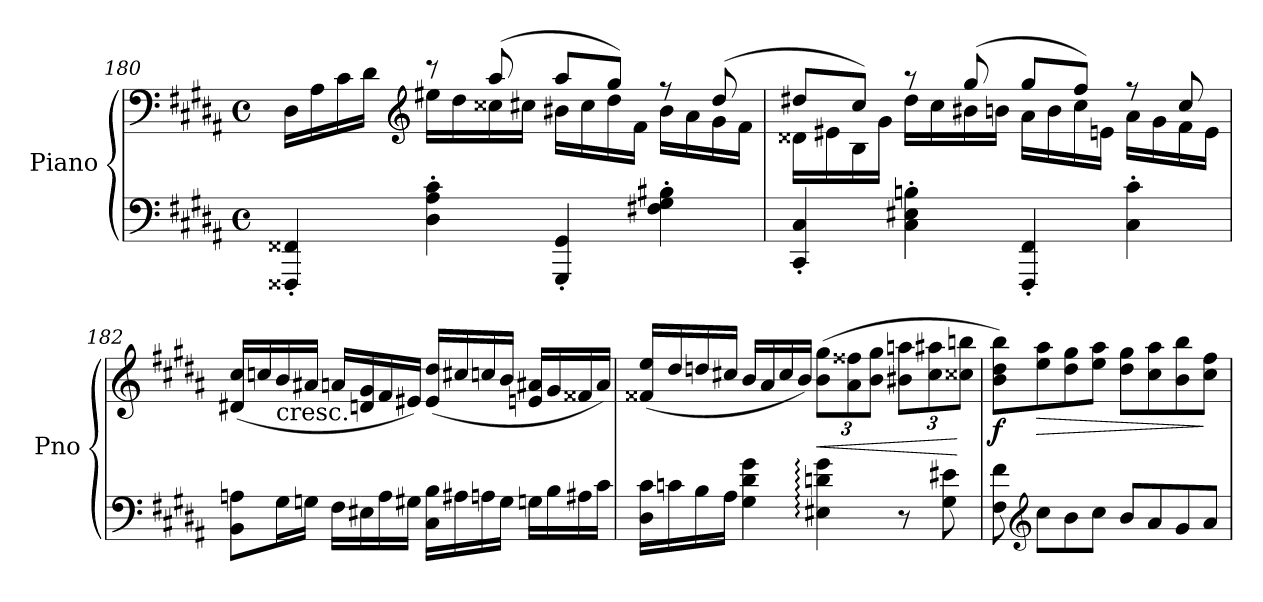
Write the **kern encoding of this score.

**kern	**kern	**dynam
*part1	*part1	*part1
*staff2	*staff1	*staff1/2
*I"Piano	*	*
*I'Pno	*	*
*clefF4	*clefF4	*
*k[f#c#g#d#a#]	*k[f#c#g#d#a#]	*
*B:	*B:	*
*M4/4	*M4/4	*
*met(c)	*met(c)	*
=180	=180	=180
*	*^	*
4FFF##X/' 4FF##X/'	16D#\LL	4ryy	.
.	16A#\	.	.
.	16c#\	.	.
.	16d#\JJ	.	.
*	*clefG2	*	*
4D#\' 4A#\' 4c#\'	8rccc	16ee#X\LL	.
.	.	16dd#\	.
.	(8aa#/	16cc##X\	.
.	.	16cc#X\JJ	.
4GGG#/' 4GG#/'	8aa#/L	16b#X\LL	.
.	.	16cc#\	.
.	8gg#/J)	16dd#\	.
.	.	16f#\JJ	.
4F#X\' 4G#\' 4B#X\'	8rff	16b#\LL	.
.	.	16a#\	.
.	(8dd#/	16g#\	.
.	.	16f#\JJ	.
!!LO:LB:g=z	!!
=181	=181	=181	=181
4CC#/' 4C#/'	8dd#X/L	16d##X\LL	.
.	.	16e#X\	.
.	8cc#/J)	16B\	.
.	.	16g#\JJ	.
4C#\' 4E#X\' 4Bn\'	8raa	16dd#\LL	.
.	.	16cc#\	.
.	(8gg#/	16b#X\	.
.	.	16bn\JJ	.
4FFF#/' 4FF#/'	8gg#/L	16a#\LL	.
.	.	16b\	.
.	8ff#/J)	16cc#\	.
.	.	16en\JJ	.
4C#\' 4c#\'	8rff	16a#\LL	.
.	.	16g#\	.
.	8cc#/	16f#\	.
.	.	16e\JJ	.
*	*v	*v	*
=182	=182	=182
8BB\ 8An\L	(16d#X/ 16cc#/LL	.
.	16ccn/	.
!	!LO:TX:b:t=cresc.	!
16G#\L	16b/	.
16Gn\JJ	16a#X/JJ	.
16F#\LL	16an/LL	.
16E#X\	16dn/ 16g#/	.
16A\	16f#/	.
16G#X\JJ	16e#X/JJ)	.
16C#\ 16B\LL	(16e#/ 16dd#/LL	.
16A#X\	16cc#X/	.
16An\	16ccn/	.
16G#\JJ	16b/JJ	.
16Gn\LL	16en/ 16a#X/LL	.
16B\	16g#/	.
16A#X\	16f##X/	.
16c#\JJ	16a#/JJ)	.
!!LO:LB:g=z
=183	=183	=183
16D#\ 16c#\LL	(16f##X/ 16ee/LL	.
16cn\	16dd#/	.
16B\	16ddn/	.
16A#\JJ	16cc#X/JJ	.
4G#\ 4d#\ 4g#\	16b/LL	.
.	16a#/	.
.	16cc#/	.
.	16b/JJ)	.
*	*Xbrackettup	*
!	!	!LO:HP:b
4E#X\: 4dn\: 4g#\:	(12b\ 12gg#\L	<
.	12a#\ 12ff##X\	.
.	12b\ 12gg#\J	.
8r	12b#X\ 12aan\L	.
.	12cc#\ 12aa#X\	.
8G#\ 8e#X\	.	.
.	12cc##X\ 12bbn\J	[
=184	=184	=184
!	!	!LO:DY:b
8F#\ 8f#\	8b\ 8dd#\ 8bb\L)	f
*clefG2	*	*
!	!	!LO:HP:b
8cc#\L	8ee\ 8aa#\	>
8b\	8dd#\ 8gg#\	.
8cc#\J	8ee\ 8aa#\J	.
8b/L	8dd#\ 8gg#\L	.
8a#/	8cc#\ 8aa#\	.
8g#/	8b\ 8bb\	.
8a#/J	8cc#\ 8ff#\J	]
=	=	=
*-	*-	*-
